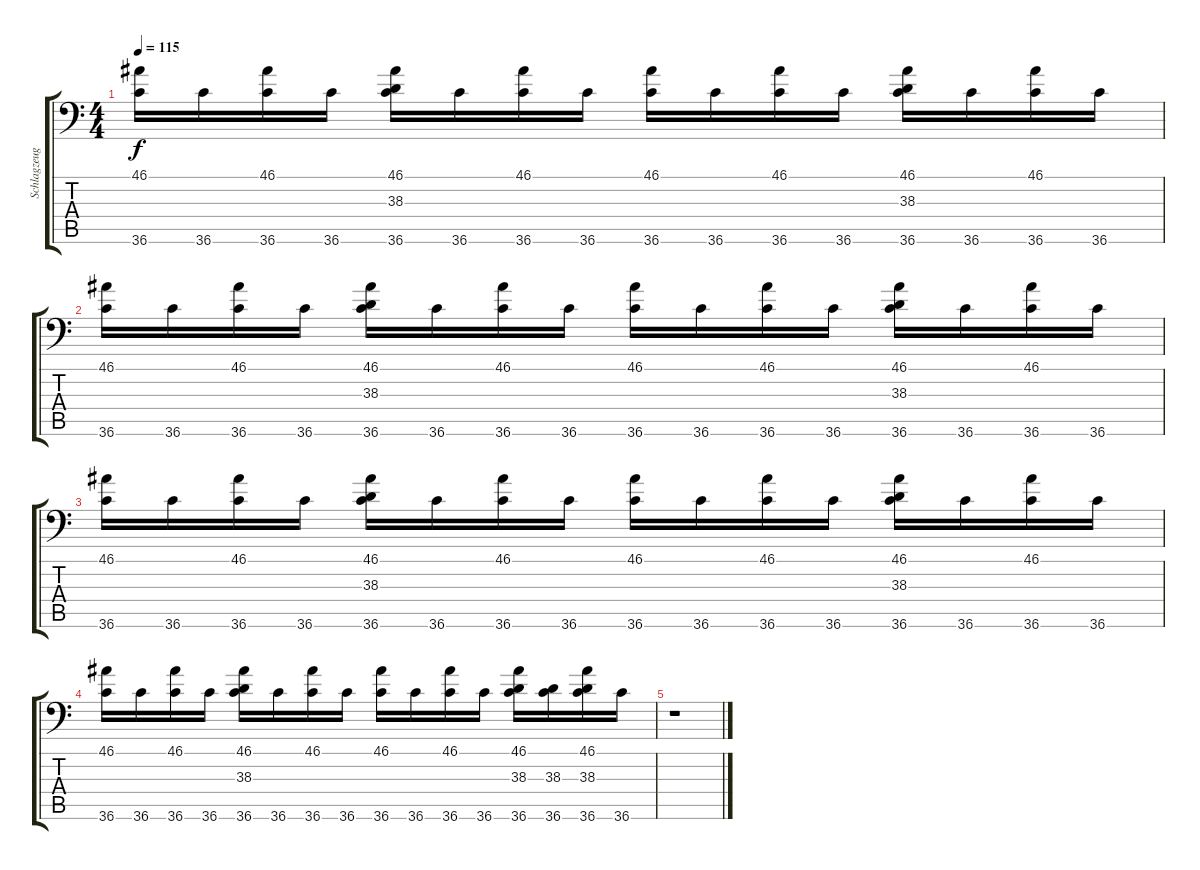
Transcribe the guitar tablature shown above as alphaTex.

\track ("Schlagzeug" "Schlagzeug") {instrument acousticgrandpiano}
\staff {score tabs}
\tuning (C-1 C-1 C-1 C-1 C-1 C-1) {hide}
\ts (4 4)
\tempo 115
\clef f4
\ks c
(46.1 36.6).16{dy f} 36.6.16 (46.1 36.6).16 36.6.16 (46.1 38.3 36.6).16 36.6.16 (46.1 36.6).16 36.6.16 (46.1 36.6).16 36.6.16 (46.1 36.6).16 36.6.16 (46.1 38.3 36.6).16 36.6.16 (46.1 36.6).16 36.6.16 |
(46.1 36.6).16 36.6.16 (46.1 36.6).16 36.6.16 (46.1 38.3 36.6).16 36.6.16 (46.1 36.6).16 36.6.16 (46.1 36.6).16 36.6.16 (46.1 36.6).16 36.6.16 (46.1 38.3 36.6).16 36.6.16 (46.1 36.6).16 36.6.16 |
(46.1 36.6).16 36.6.16 (46.1 36.6).16 36.6.16 (46.1 38.3 36.6).16 36.6.16 (46.1 36.6).16 36.6.16 (46.1 36.6).16 36.6.16 (46.1 36.6).16 36.6.16 (46.1 38.3 36.6).16 36.6.16 (46.1 36.6).16 36.6.16 |
(46.1 36.6).16 36.6.16 (46.1 36.6).16 36.6.16 (46.1 38.3 36.6).16 36.6.16 (46.1 36.6).16 36.6.16 (46.1 36.6).16 36.6.16 (46.1 36.6).16 36.6.16 (46.1 38.3 36.6).16 (38.3 36.6).16 (46.1 38.3 36.6).16 36.6.16 |
r.1
